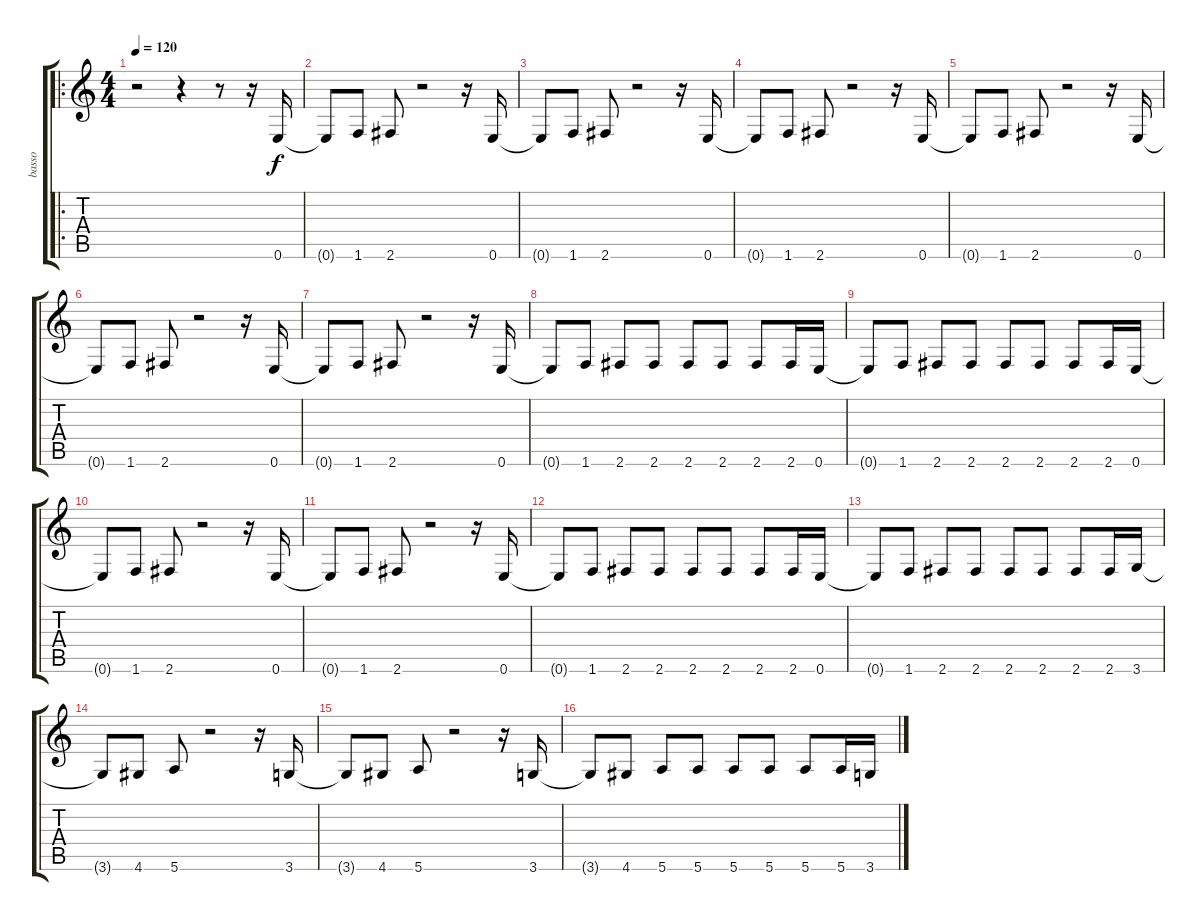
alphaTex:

\track ("basso" "basso") {instrument electricbasspick}
\staff {score tabs}
\tuning (E4 B3 G3 D3 A2 E2) {hide}
\ro
\ts (4 4)
\tempo 120
\clef g2
\ks c
r.2{dy f instrument electricbasspick} r.4 r.8 r.16 0.6.16 |
0.6{t}.8 1.6.8 2.6.8 r.2 r.16 0.6.16 |
0.6{t}.8 1.6.8 2.6.8 r.2 r.16 0.6.16 |
0.6{t}.8 1.6.8 2.6.8 r.2 r.16 0.6.16 |
0.6{t}.8 1.6.8 2.6.8 r.2 r.16 0.6.16 |
0.6{t}.8 1.6.8 2.6.8 r.2 r.16 0.6.16 |
0.6{t}.8 1.6.8 2.6.8 r.2 r.16 0.6.16 |
0.6{t}.8 1.6.8 2.6.8 2.6.8 2.6.8 2.6.8 2.6.8 2.6.16 0.6.16 |
0.6{t}.8 1.6.8 2.6.8 2.6.8 2.6.8 2.6.8 2.6.8 2.6.16 0.6.16 |
0.6{t}.8 1.6.8 2.6.8 r.2 r.16 0.6.16 |
0.6{t}.8 1.6.8 2.6.8 r.2 r.16 0.6.16 |
0.6{t}.8 1.6.8 2.6.8 2.6.8 2.6.8 2.6.8 2.6.8 2.6.16 0.6.16 |
0.6{t}.8 1.6.8 2.6.8 2.6.8 2.6.8 2.6.8 2.6.8 2.6.16 3.6.16 |
3.6{t}.8 4.6.8 5.6.8 r.2 r.16 3.6.16 |
3.6{t}.8 4.6.8 5.6.8 r.2 r.16 3.6.16 |
3.6{t}.8 4.6.8 5.6.8 5.6.8 5.6.8 5.6.8 5.6.8 5.6.16 3.6.16
